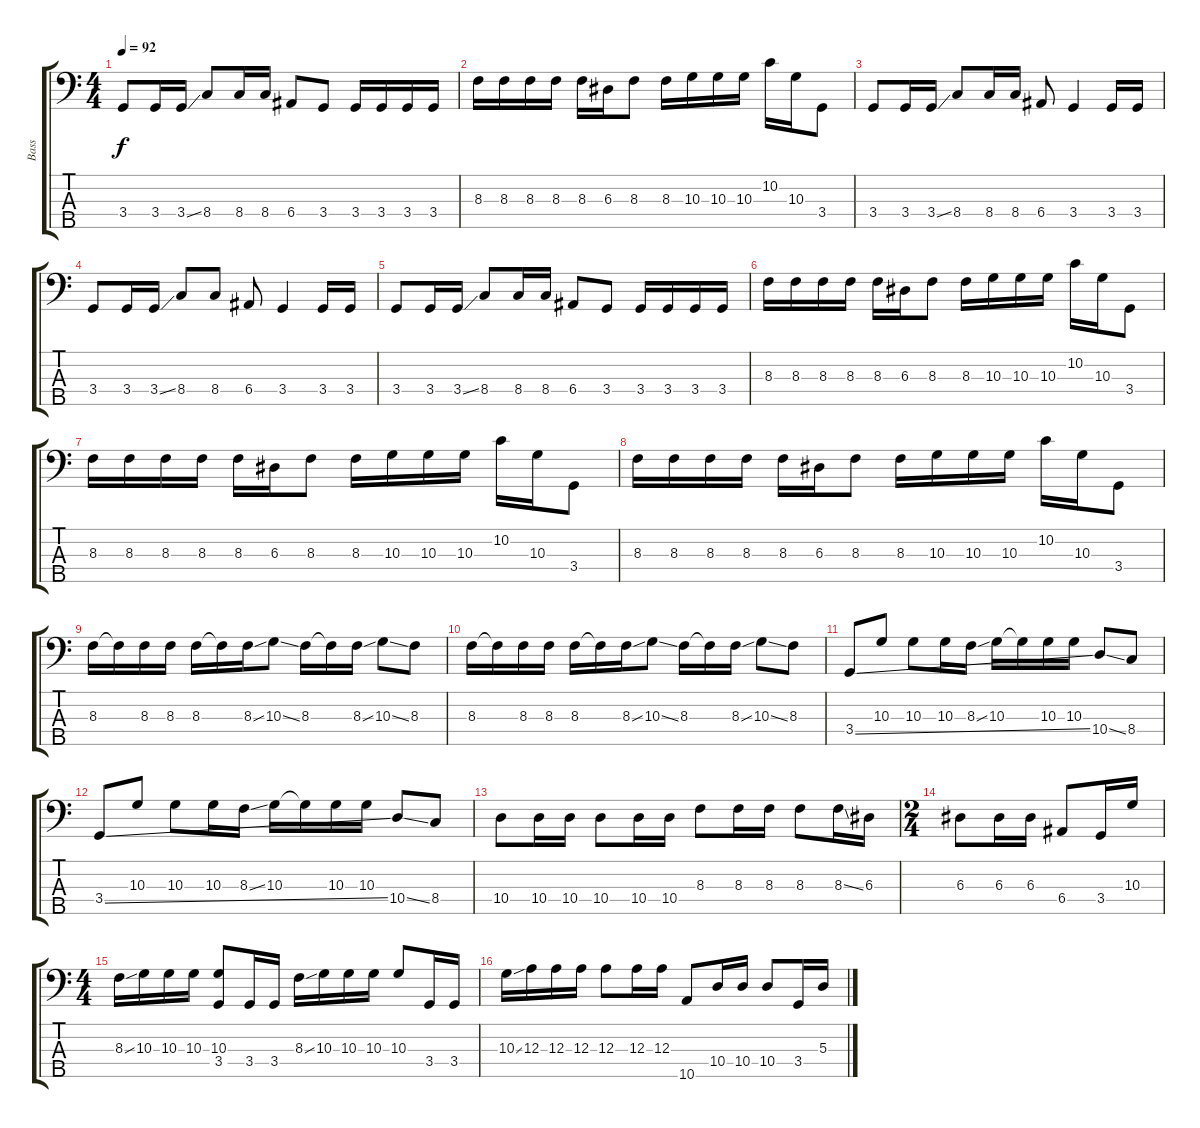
\track ("Bass" "Bass") {instrument fretlessbass}
\staff {score tabs}
\tuning (G2 D2 A1 E1 B0) {hide}
\ts (4 4)
\tempo 92
\clef f4
\ks c
3.4.8{dy f} 3.4.16 3.4{ss}.16 8.4.8 8.4.16 8.4.16 6.4.8 3.4.8 3.4.16 3.4.16 3.4.16 3.4.16 |
8.3.16 8.3.16 8.3.16 8.3.16 8.3.16 6.3.16 8.3.8 8.3.16 10.3.16 10.3.16 10.3.16 10.2.16 10.3.16 3.4.8 |
3.4.8 3.4.16 3.4{ss}.16 8.4.8 8.4.16 8.4.16 6.4.8 3.4.4 3.4.16 3.4.16 |
3.4.8 3.4.16 3.4{ss}.16 8.4.8 8.4.8 6.4.8 3.4.4 3.4.16 3.4.16 |
3.4.8 3.4.16 3.4{ss}.16 8.4.8 8.4.16 8.4.16 6.4.8 3.4.8 3.4.16 3.4.16 3.4.16 3.4.16 |
8.3.16 8.3.16 8.3.16 8.3.16 8.3.16 6.3.16 8.3.8 8.3.16 10.3.16 10.3.16 10.3.16 10.2.16 10.3.16 3.4.8 |
8.3.16 8.3.16 8.3.16 8.3.16 8.3.16 6.3.16 8.3.8 8.3.16 10.3.16 10.3.16 10.3.16 10.2.16 10.3.16 3.4.8 |
8.3.16 8.3.16 8.3.16 8.3.16 8.3.16 6.3.16 8.3.8 8.3.16 10.3.16 10.3.16 10.3.16 10.2.16 10.3.16 3.4.8 |
8.3.16 8.3{t}.16 8.3.16 8.3.16 8.3.16 8.3{t}.16 8.3{ss}.16 10.3{ss}.8 8.3.16 8.3{t}.16 8.3{ss}.16 10.3{ss}.8 8.3.8 |
8.3.16 8.3{t}.16 8.3.16 8.3.16 8.3.16 8.3{t}.16 8.3{ss}.16 10.3{ss}.8 8.3.16 8.3{t}.16 8.3{ss}.16 10.3{ss}.8 8.3.8 |
3.4{ss}.8 10.3.8 10.3.8 10.3.16 8.3{ss}.16 10.3.16 10.3{t}.16 10.3.16 10.3.16 10.4{ss}.8 8.4.8 |
3.4{ss}.8 10.3.8 10.3.8 10.3.16 8.3{ss}.16 10.3.16 10.3{t}.16 10.3.16 10.3.16 10.4{ss}.8 8.4.8 |
10.4.8 10.4.16 10.4.16 10.4.8 10.4.16 10.4.16 8.3.8 8.3.16 8.3.16 8.3.8 8.3{ss}.16 6.3.16 |
\ts (2 4)
6.3.8 6.3.16 6.3.16 6.4.8 3.4.16 10.3.16 |
\ts (4 4)
8.3{ss}.16 10.3.16 10.3.16 10.3.16 (10.3 3.4).8 3.4.16 3.4.16 8.3{ss}.16 10.3.16 10.3.16 10.3.16 10.3.8 3.4.16 3.4.16 |
10.3{ss}.16 12.3.16 12.3.16 12.3.16 12.3.8 12.3.16 12.3.16 10.5.8 10.4.16 10.4.16 10.4.8 3.4.16 5.3.16
